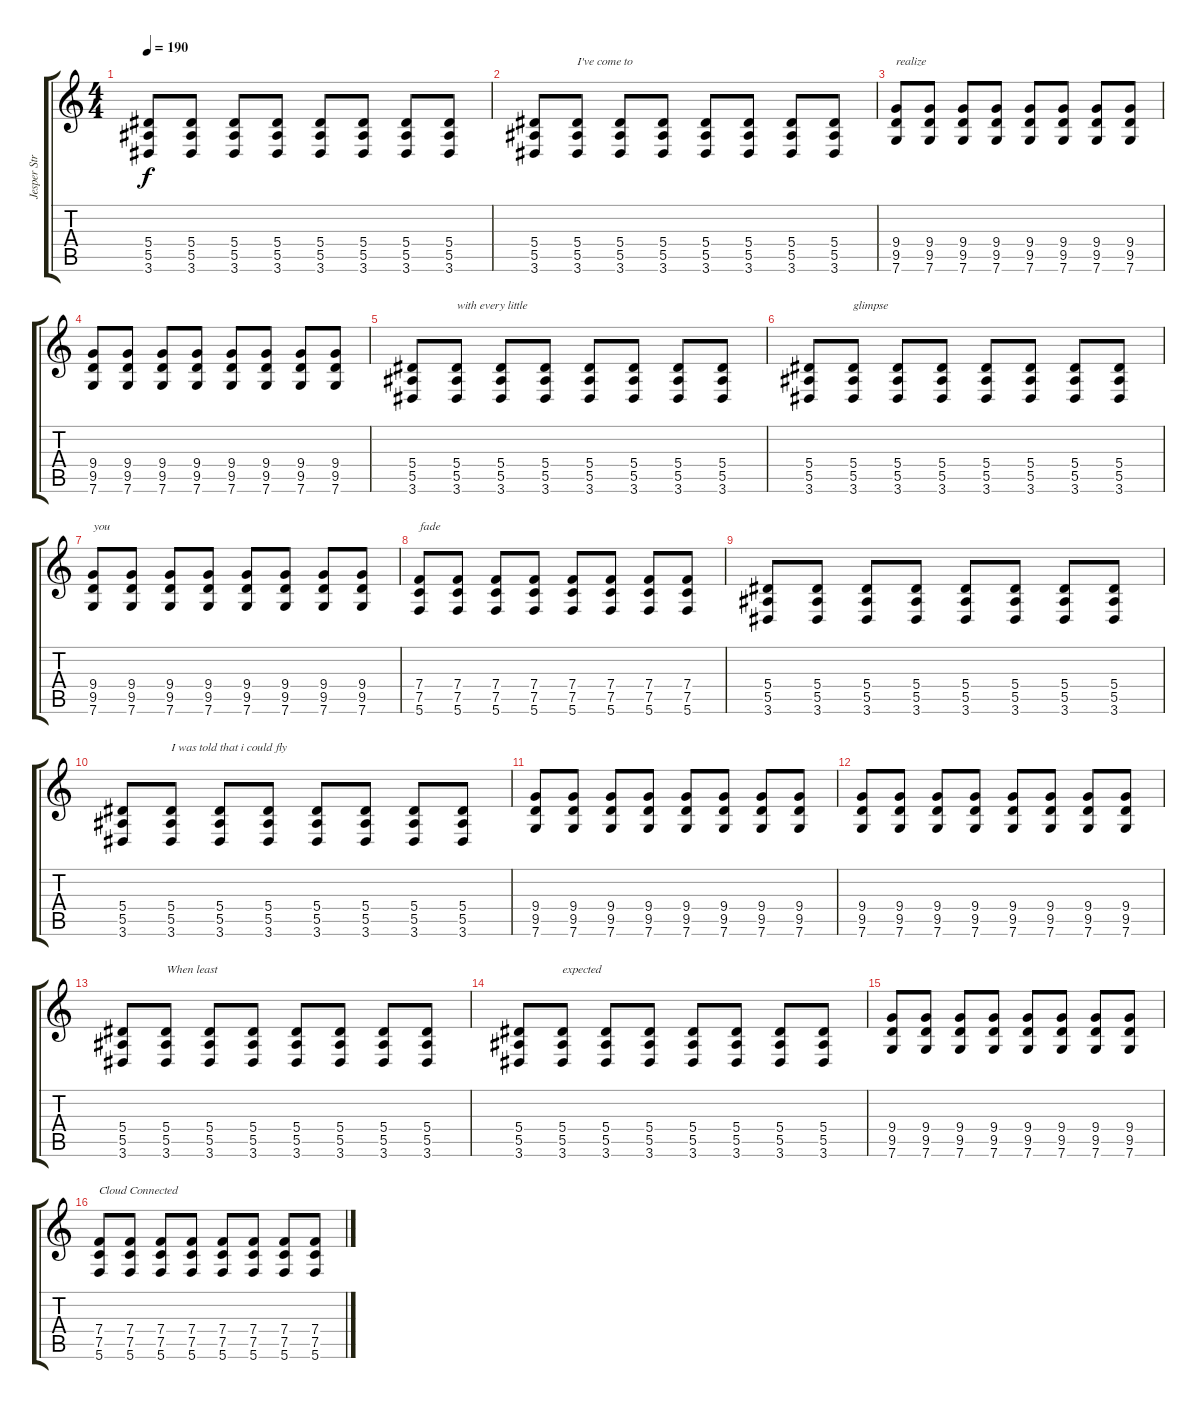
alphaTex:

\track ("Jesper Strömblad" "Jesper Str") {instrument distortionguitar}
\staff {score tabs}
\tuning (C4 G3 Eb3 Bb2 F2 C2) {hide}
\ts (4 4)
\tempo 190
\clef g2
\ks c
(5.4 5.5 3.6).8{dy f} (5.4 5.5 3.6).8 (5.4 5.5 3.6).8 (5.4 5.5 3.6).8 (5.4 5.5 3.6).8 (5.4 5.5 3.6).8 (5.4 5.5 3.6).8 (5.4 5.5 3.6).8 |
(5.4 5.5 3.6).8 (5.4 5.5 3.6).8{txt "I've come to "} (5.4 5.5 3.6).8 (5.4 5.5 3.6).8 (5.4 5.5 3.6).8 (5.4 5.5 3.6).8 (5.4 5.5 3.6).8 (5.4 5.5 3.6).8 |
(9.4 9.5 7.6).8{txt "realize"} (9.4 9.5 7.6).8 (9.4 9.5 7.6).8 (9.4 9.5 7.6).8 (9.4 9.5 7.6).8 (9.4 9.5 7.6).8 (9.4 9.5 7.6).8 (9.4 9.5 7.6).8 |
(9.4 9.5 7.6).8 (9.4 9.5 7.6).8 (9.4 9.5 7.6).8 (9.4 9.5 7.6).8 (9.4 9.5 7.6).8 (9.4 9.5 7.6).8 (9.4 9.5 7.6).8 (9.4 9.5 7.6).8 |
(5.4 5.5 3.6).8 (5.4 5.5 3.6).8{txt "with every little"} (5.4 5.5 3.6).8 (5.4 5.5 3.6).8 (5.4 5.5 3.6).8 (5.4 5.5 3.6).8 (5.4 5.5 3.6).8 (5.4 5.5 3.6).8 |
(5.4 5.5 3.6).8 (5.4 5.5 3.6).8{txt "glimpse"} (5.4 5.5 3.6).8 (5.4 5.5 3.6).8 (5.4 5.5 3.6).8 (5.4 5.5 3.6).8 (5.4 5.5 3.6).8 (5.4 5.5 3.6).8 |
(9.4 9.5 7.6).8{txt "you"} (9.4 9.5 7.6).8 (9.4 9.5 7.6).8 (9.4 9.5 7.6).8 (9.4 9.5 7.6).8 (9.4 9.5 7.6).8 (9.4 9.5 7.6).8 (9.4 9.5 7.6).8 |
(7.4 7.5 5.6).8{txt "fade"} (7.4 7.5 5.6).8 (7.4 7.5 5.6).8 (7.4 7.5 5.6).8 (7.4 7.5 5.6).8 (7.4 7.5 5.6).8 (7.4 7.5 5.6).8 (7.4 7.5 5.6).8 |
(5.4 5.5 3.6).8 (5.4 5.5 3.6).8 (5.4 5.5 3.6).8 (5.4 5.5 3.6).8 (5.4 5.5 3.6).8 (5.4 5.5 3.6).8 (5.4 5.5 3.6).8 (5.4 5.5 3.6).8 |
(5.4 5.5 3.6).8 (5.4 5.5 3.6).8{txt "I was told that i could fly"} (5.4 5.5 3.6).8 (5.4 5.5 3.6).8 (5.4 5.5 3.6).8 (5.4 5.5 3.6).8 (5.4 5.5 3.6).8 (5.4 5.5 3.6).8 |
(9.4 9.5 7.6).8 (9.4 9.5 7.6).8 (9.4 9.5 7.6).8 (9.4 9.5 7.6).8 (9.4 9.5 7.6).8 (9.4 9.5 7.6).8 (9.4 9.5 7.6).8 (9.4 9.5 7.6).8 |
(9.4 9.5 7.6).8 (9.4 9.5 7.6).8 (9.4 9.5 7.6).8 (9.4 9.5 7.6).8 (9.4 9.5 7.6).8 (9.4 9.5 7.6).8 (9.4 9.5 7.6).8 (9.4 9.5 7.6).8 |
(5.4 5.5 3.6).8 (5.4 5.5 3.6).8{txt "When least"} (5.4 5.5 3.6).8 (5.4 5.5 3.6).8 (5.4 5.5 3.6).8 (5.4 5.5 3.6).8 (5.4 5.5 3.6).8 (5.4 5.5 3.6).8 |
(5.4 5.5 3.6).8 (5.4 5.5 3.6).8{txt "expected"} (5.4 5.5 3.6).8 (5.4 5.5 3.6).8 (5.4 5.5 3.6).8 (5.4 5.5 3.6).8 (5.4 5.5 3.6).8 (5.4 5.5 3.6).8 |
(9.4 9.5 7.6).8 (9.4 9.5 7.6).8 (9.4 9.5 7.6).8 (9.4 9.5 7.6).8 (9.4 9.5 7.6).8 (9.4 9.5 7.6).8 (9.4 9.5 7.6).8 (9.4 9.5 7.6).8 |
(7.4 7.5 5.6).8{txt "Cloud Connected"} (7.4 7.5 5.6).8 (7.4 7.5 5.6).8 (7.4 7.5 5.6).8 (7.4 7.5 5.6).8 (7.4 7.5 5.6).8 (7.4 7.5 5.6).8 (7.4 7.5 5.6).8
